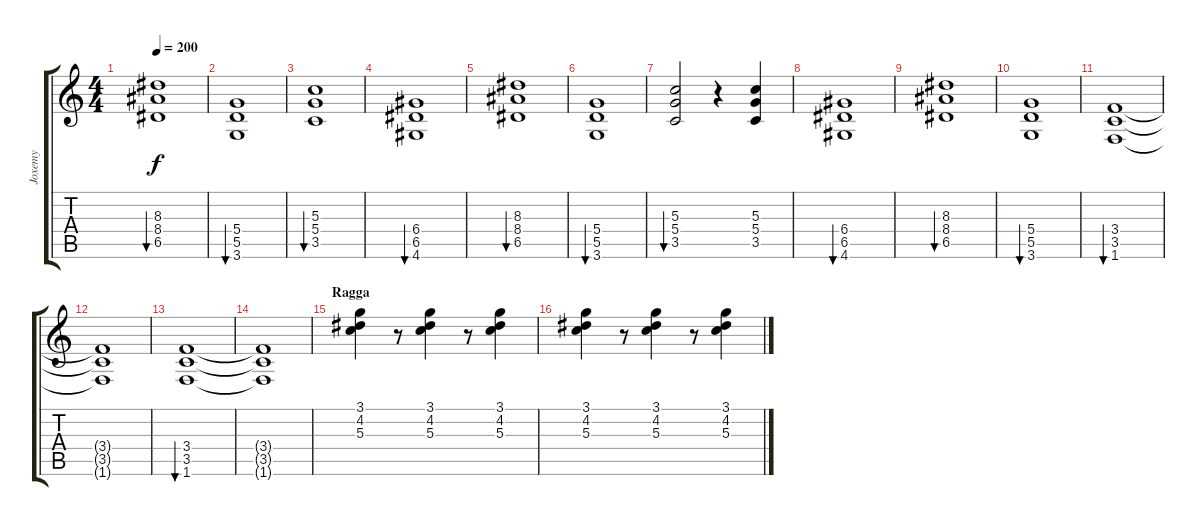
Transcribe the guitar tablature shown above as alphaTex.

\track ("Joxemy" "Joxemy") {instrument electricguitarmuted}
\staff {score tabs}
\tuning (E4 B3 G3 D3 A2 E2) {hide}
\ts (4 4)
\tempo 200
\clef g2
\ks c
(8.3 8.4 6.5).1{bu 60 dy f} |
(5.4 5.5 3.6).1{bu 60} |
(5.3 5.4 3.5).1{bu 60} |
(6.4 6.5 4.6).1{bu 60} |
(8.3 8.4 6.5).1{bu 60} |
(5.4 5.5 3.6).1{bu 60} |
(5.3 5.4 3.5).2{bu 60} r.4 (5.3 5.4 3.5).4 |
(6.4 6.5 4.6).1{bu 60} |
(8.3 8.4 6.5).1{bu 60} |
(5.4 5.5 3.6).1{bu 60} |
(3.4 3.5 1.6).1{bu 60} |
(3.4{t} 3.5{t} 1.6{t}).1 |
(3.4 3.5 1.6).1{bu 60} |
(3.4{t} 3.5{t} 1.6{t}).1 |
\section ("" "Ragga")
(3.1 4.2 5.3).4{instrument electricguitarmuted} r.8 (3.1 4.2 5.3).4 r.8 (3.1 4.2 5.3).4 |
(3.1 4.2 5.3).4 r.8 (3.1 4.2 5.3).4 r.8 (3.1 4.2 5.3).4
